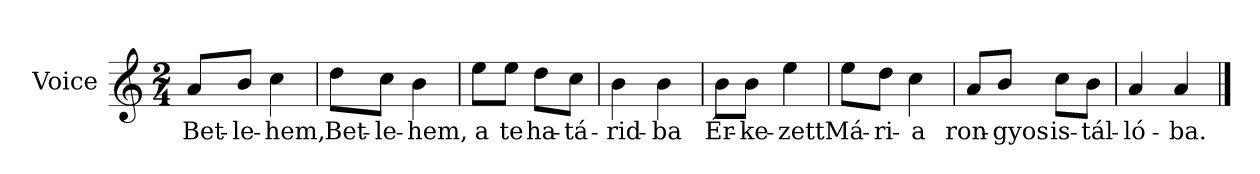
**kern	**text
*part1	*part1
*staff1	*staff1
*I"Voice	*
*clefG2	*
*k[]	*
*C:	*
*M2/4	*
=1	=1
8a/L	Bet-
8b/J	-le-
4cc\	-hem,
=2	=2
8dd\L	Bet-
8cc\J	-le-
4b\	-hem,
=3	=3
8ee\L	a
8ee\J	te
8dd\L	ha-
8cc\J	-tá-
=4	=4
4b\	-rid-
4b\	-ba
!!LO:LB:g=z
=5	=5
8b\L	Ér-
8b\J	-ke-
4ee\	-zett
=6	=6
8ee\L	Má-
8dd\J	-ri-
4cc\	-a
=7	=7
8a/L	ron-
8b/J	-gyos
8cc\L	is-
8b\J	-tál-
=8	=8
4a/	-ló-
4a/	-ba.-
==	==
*-	*-
